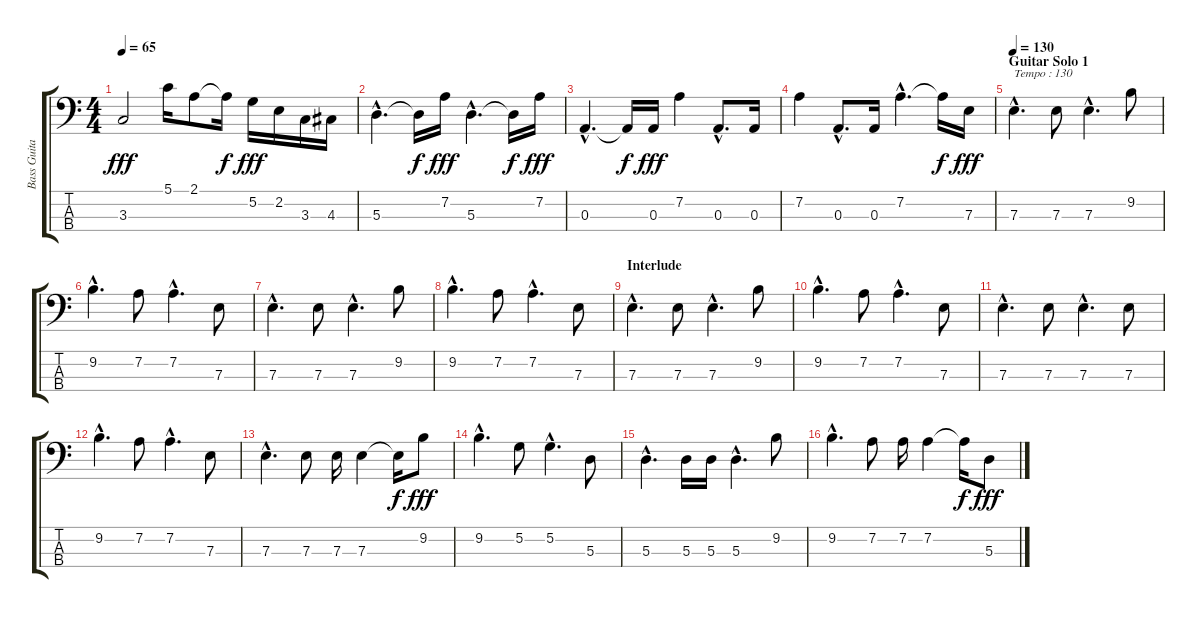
\track ("Bass Guitar (Entwistle)" "Bass Guita") {instrument electricbassfinger}
\staff {score tabs}
\tuning (G2 D2 A1 E1) {hide}
\ts (4 4)
\tempo 65
\clef f4
\ks c
3.3.2{dy fff} 5.1.16 2.1.8 2.1{t}.16{dy f} 5.2.16{dy fff} 2.2.16 3.3.16 4.3.16 |
5.3{hac}.4{d} 5.3{t}.16{dy f} 7.2.16{dy fff} 5.3{hac}.4{d} 5.3{t}.16{dy f} 7.2.16{dy fff} |
0.3{hac}.4{d} 0.3{t}.16{dy f} 0.3.16{dy fff} 7.2.4 0.3{hac}.8{d} 0.3.16 |
7.2.4 0.3{hac}.8{d} 0.3.16 7.2{hac}.4{d} 7.2{t}.16{dy f} 7.3.16{dy fff} |
\section ("" "Guitar Solo 1")
\tempo 130
7.3{hac}.4{d txt "Tempo : 130" volume 16} 7.3.8 7.3{hac}.4{d} 9.2.8 |
9.2{hac}.4{d} 7.2.8 7.2{hac}.4{d} 7.3.8 |
7.3{hac}.4{d} 7.3.8 7.3{hac}.4{d} 9.2.8 |
9.2{hac}.4{d} 7.2.8 7.2{hac}.4{d} 7.3.8 |
\section ("" "Interlude")
7.3{hac}.4{d volume 10} 7.3.8 7.3{hac}.4{d} 9.2.8 |
9.2{hac}.4{d} 7.2.8 7.2{hac}.4{d} 7.3.8 |
7.3{hac}.4{d} 7.3.8 7.3{hac}.4{d} 7.3.8 |
9.2{hac}.4{d} 7.2.8 7.2{hac}.4{d} 7.3.8 |
7.3{hac}.4{d} 7.3.8 7.3.16 7.3.4 7.3{t}.16{dy f} 9.2.8{dy fff} |
9.2{hac}.4{d} 5.2.8 5.2{hac}.4{d} 5.3.8 |
5.3{hac}.4{d} 5.3.16 5.3.16 5.3{hac}.4{d} 9.2.8 |
9.2{hac}.4{d} 7.2.8 7.2.16 7.2.4 7.2{t}.16{dy f} 5.3.8{dy fff}
